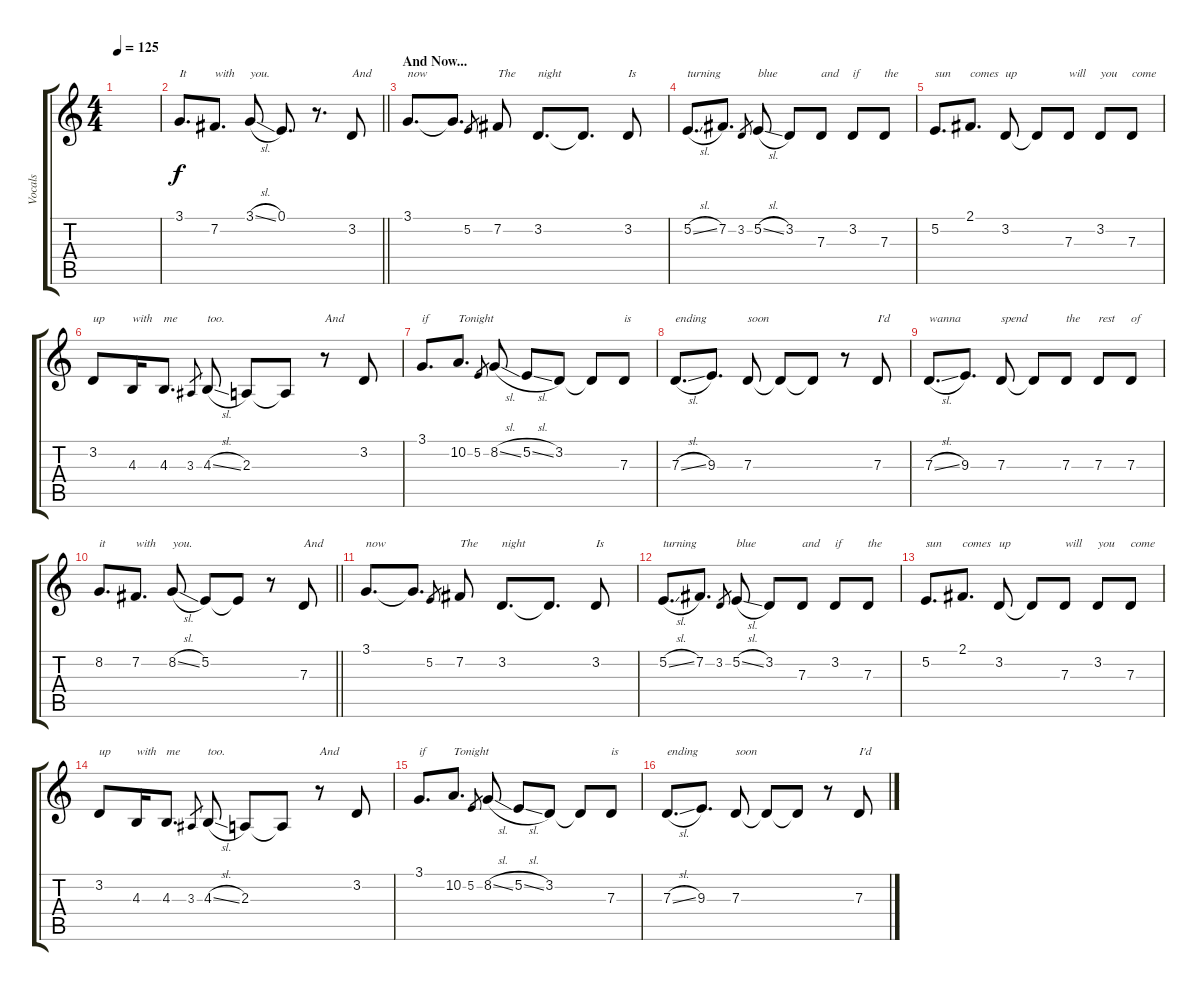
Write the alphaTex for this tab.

\track ("Vocals" "Vocals") {instrument clarinet}
\staff {score tabs}
\tuning (E4 B3 G3 D3 A2 D2) {hide}
\ts (4 4)
\tempo 125
\clef g2
\ks c
|
\barLineRight lightlight
3.1.8{d txt "It"} 7.2.8{d txt "with"} 3.1{sl}.8{txt "you."} 0.1.8{d} r.8{d} 3.2.8{txt "And"} |
\section ("" "And Now...")
3.1.8{d txt "now"} 3.1{t}.8{d} 5.2.8{gr} 7.2.8{txt "The"} 3.2.8{d txt "night"} 3.2{t}.8{d} 3.2.8{txt "Is"} |
5.2{sl}.8{d txt "turning"} 7.2.8{d} 3.2.8{gr} 5.2{sl}.8{txt "blue"} 3.2.8 7.3.8{txt "and"} 3.2.8{txt "if"} 7.3.8{txt "the"} |
5.2.8{d txt "sun"} 2.1.8{d txt "comes"} 3.2.8{txt "up"} 3.2{t}.8 7.3.8{txt "will"} 3.2.8{txt "you"} 7.3.8{txt "come"} |
3.2.8{txt "up"} 4.3.16{txt "with"} 4.3.8{d txt "me"} 3.3.8{gr} 4.3{sl}.8{txt "too."} 2.3.8 2.3{t}.8 r.8{txt "And"} 3.2.8 |
3.1.8{d txt "if"} 10.2.8{d txt "Tonight"} 5.2.8{gr} 8.2{sl}.8 5.2{sl}.8 3.2.8 3.2{t}.8 7.3.8{txt "is"} |
7.3{sl}.8{d txt "ending"} 9.3.8{d} 7.3.8{txt "soon"} 7.3{t}.8 7.3{t}.8 r.8 7.3.8{txt "I'd"} |
7.3{sl}.8{d txt "wanna"} 9.3.8{d} 7.3.8{txt "spend"} 7.3{t}.8 7.3.8{txt "the"} 7.3.8{txt "rest"} 7.3.8{txt "of"} |
\barLineRight lightlight
8.2.8{d txt "it"} 7.2.8{d txt "with"} 8.2{sl}.8{txt "you."} 5.2.8 5.2{t}.8 r.8 7.3.8{txt "And"} |
\section ("" "")
3.1.8{d txt "now"} 3.1{t}.8{d} 5.2.8{gr} 7.2.8{txt "The"} 3.2.8{d txt "night"} 3.2{t}.8{d} 3.2.8{txt "Is"} |
5.2{sl}.8{d txt "turning"} 7.2.8{d} 3.2.8{gr} 5.2{sl}.8{txt "blue"} 3.2.8 7.3.8{txt "and"} 3.2.8{txt "if"} 7.3.8{txt "the"} |
5.2.8{d txt "sun"} 2.1.8{d txt "comes"} 3.2.8{txt "up"} 3.2{t}.8 7.3.8{txt "will"} 3.2.8{txt "you"} 7.3.8{txt "come"} |
3.2.8{txt "up"} 4.3.16{txt "with"} 4.3.8{d txt "me"} 3.3.8{gr} 4.3{sl}.8{txt "too."} 2.3.8 2.3{t}.8 r.8{txt "And"} 3.2.8 |
3.1.8{d txt "if"} 10.2.8{d txt "Tonight"} 5.2.8{gr} 8.2{sl}.8 5.2{sl}.8 3.2.8 3.2{t}.8 7.3.8{txt "is"} |
7.3{sl}.8{d txt "ending"} 9.3.8{d} 7.3.8{txt "soon"} 7.3{t}.8 7.3{t}.8 r.8 7.3.8{txt "I'd"}
